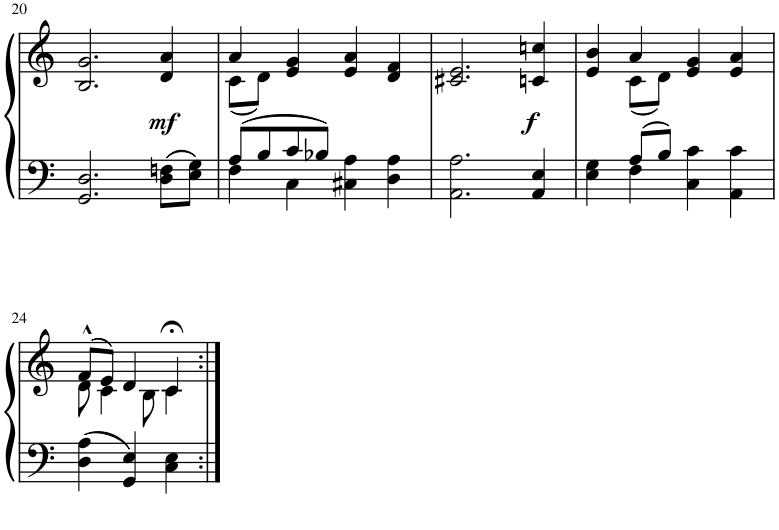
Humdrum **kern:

**kern	**kern	**dynam
*part1	*part1	*part1
*staff2	*staff1	*staff1/2
*I"Piano	*	*
*I'Pno.	*	*
!!LO:PB:g=z
*clefF4	*clefG2	*
*k[]	*k[]	*
*M4/4	*M4/4	*
=20	=20	=20
2.GG/ 2.D/	2.B/ 2.g/	.
!	!	!LO:DY:b
8D\ 8Fn\L	4d/ 4a/	mf
8E\ 8G\J	.	.
=21	=21	=21
*^	*^	*
8A/L	4F\	4a/	(8c\L	.
8B/	.	.	8d\J)	.
8c/	4C\	4e/ 4g/	2.ryy	.
8B-X/J	.	.	.	.
2ryy	4C#X\ 4A\	4e/ 4a/	.	.
.	4D\ 4A\	4d/ 4f/	.	.
*v	*v	*	*	*
*	*v	*v	*
=22	=22	=22
2.AA\ 2.A\	2.c#X/ 2.e/	.
!	!	!LO:DY:b
4AA/ 4E/	4cn/ 4ccn/	f
=23	=23	=23
*^	*^	*
4ryy	4E\ 4G\	4e/ 4b/	4ryy	.
8A/L	4F\	4a/	(8c\L	.
8B/J	.	.	8d\J)	.
2ryy	4C\ 4c\	4e/ 4g/	2ryy	.
.	4AA\ 4c\	4e/ 4a/	.	.
*v	*v	*	*	*
!!LO:LB:g=z	!!
=24	=24	=24	=24
4D\ 4A\	(8f^^/L	8d\	.
.	8e/J)	4c\	.
4GG/ 4E/	4d/	.	.
.	.	8B\	.
4C\ 4E\	4c;</	4c\	.
*	*v	*v	*
=:|!	=:|!	=:|!
*-	*-	*-
